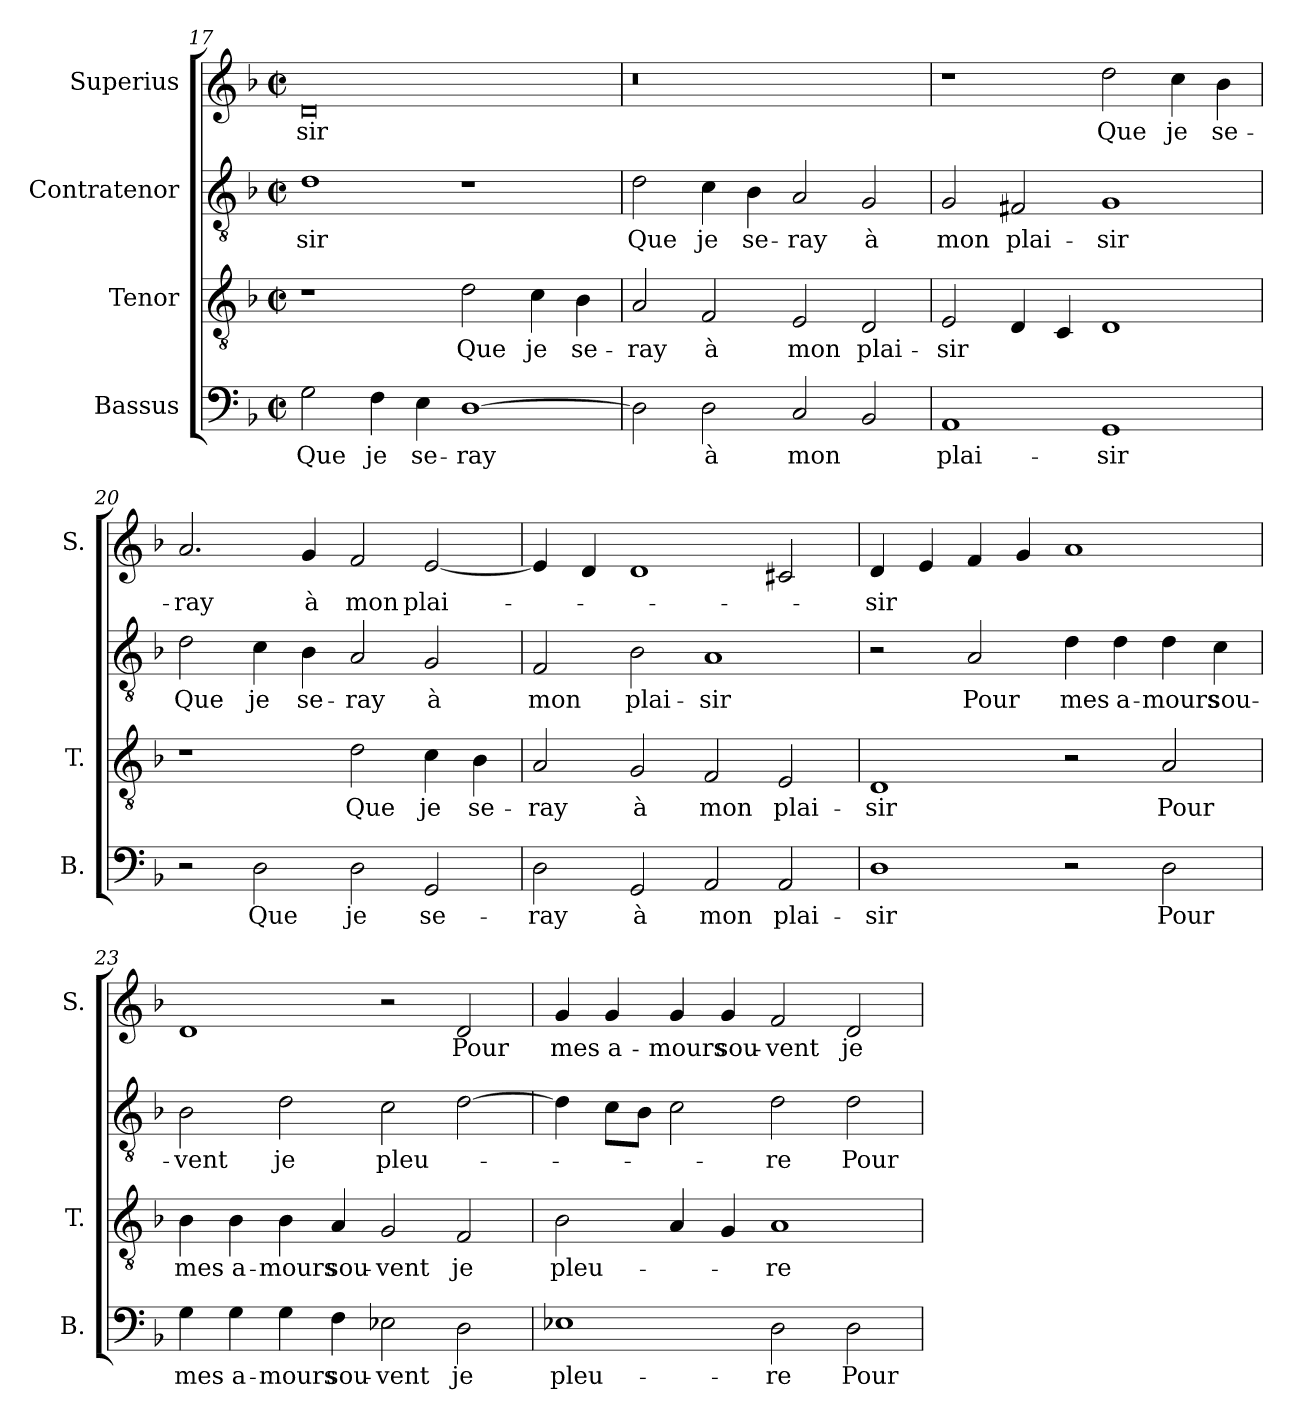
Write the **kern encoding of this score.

**kern	**text	**kern	**text	**kern	**text	**kern	**text
*part4	*part4	*part3	*part3	*part2	*part2	*part1	*part1
*staff4	*staff4	*staff3	*staff3	*staff2	*staff2	*staff1	*staff1
*I"Bassus	*	*I"Tenor	*	*I"Contratenor	*	*I"Superius	*
*I'B.	*	*I'T.	*	*	*	*I'S.	*
*clefF4	*	*clefGv2	*	*clefGv2	*	*clefG2	*
*k[b-]	*	*k[b-]	*	*k[b-]	*	*k[b-]	*
*F:	*	*F:	*	*F:	*	*F:	*
*M2/2	*	*M2/2	*	*M2/2	*	*M2/2	*
*met(c|)	*	*met(c|)	*	*met(c|)	*	*met(c|)	*
=17	=17	=17	=17	=17	=17	=17	=17
2G\	Que	1r	.	1d\	-sir	0d/	-sir
4F\	je	.	.	.	.	.	.
4E\	se-	.	.	.	.	.	.
[1D\	-ray	2d\	Que	1r	.	.	.
.	.	4c\	je	.	.	.	.
.	.	4B-\	se-	.	.	.	.
=18	=18	=18	=18	=18	=18	=18	=18
!	!	!	!	!	!	!LO:N:vis=0	!
2D\]	.	2A/	-ray	2d\	Que	1r	.
2D\	à	2F/	à	4c\	je	.	.
.	.	.	.	4B-\	se-	.	.
2C/	mon	2E/	mon	2A/	-ray	1ryy	.
2BB-/	.	2D/	plai-	2G/	à	.	.
=19	=19	=19	=19	=19	=19	=19	=19
1AA/	plai-	2E/	-sir	2G/	mon	1r	.
.	.	4D/	.	2F#X/	plai-	.	.
.	.	4C/	.	.	.	.	.
1GG/	-sir	1D/	.	1G/	-sir	2dd\	Que
.	.	.	.	.	.	4cc\	je
.	.	.	.	.	.	4b-\	se-
=20	=20	=20	=20	=20	=20	=20	=20
2r	.	1r	.	2d\	Que	2.a/	-ray
2D\	Que	.	.	4c\	je	.	.
.	.	.	.	4B-\	se-	4g/	à
2D\	je	2d\	Que	2A/	-ray	2f/	mon
2GG/	se-	4c\	je	2G/	à	[2e/	plai-
.	.	4B-\	se-	.	.	.	.
!!LO:LB:g=z
=21	=21	=21	=21	=21	=21	=21	=21
2D\	-ray	2A/	-ray	2F/	mon	4e/]	.
.	.	.	.	.	.	4d/	.
2GG/	à	2G/	à	2B-\	plai-	1d/	.
2AA/	mon	2F/	mon	1A/	-sir	.	.
2AA/	plai-	2E/	plai-	.	.	2c#X/	.
=22	=22	=22	=22	=22	=22	=22	=22
1D\	-sir	1D/	-sir	2r	.	4d/	-sir
.	.	.	.	.	.	4e/	.
.	.	.	.	2A/	Pour	4f/	.
.	.	.	.	.	.	4g/	.
2r	.	2r	.	4d\	mes	1a/	.
.	.	.	.	4d\	a-	.	.
2D\	Pour	2A/	Pour	4d\	-mours	.	.
.	.	.	.	4c\	sou-	.	.
=23	=23	=23	=23	=23	=23	=23	=23
4G\	mes	4B-\	mes	2B-\	-vent	1d/	.
4G\	a-	4B-\	a-	.	.	.	.
4G\	-mours	4B-\	-mours	2d\	je	.	.
4F\	sou-	4A/	sou-	.	.	.	.
2E-X\	-vent	2G/	-vent	2c\	pleu-	2r	.
2D\	je	2F/	je	[2d\	.	2d/	Pour
=24	=24	=24	=24	=24	=24	=24	=24
1E-X\	pleu-	2B-\	pleu-	4d\]	.	4g/	mes
.	.	.	.	8c\L	.	4g/	a-
.	.	.	.	8B-\J	.	.	.
.	.	4A/	.	2c\	.	4g/	-mours
.	.	4G/	.	.	.	4g/	sou-
2D\	-re	1A/	-re	2d\	-re	2f/	-vent
2D\	Pour	.	.	2d\	Pour	2d/	je
=	=	=	=	=	=	=	=
*-	*-	*-	*-	*-	*-	*-	*-
